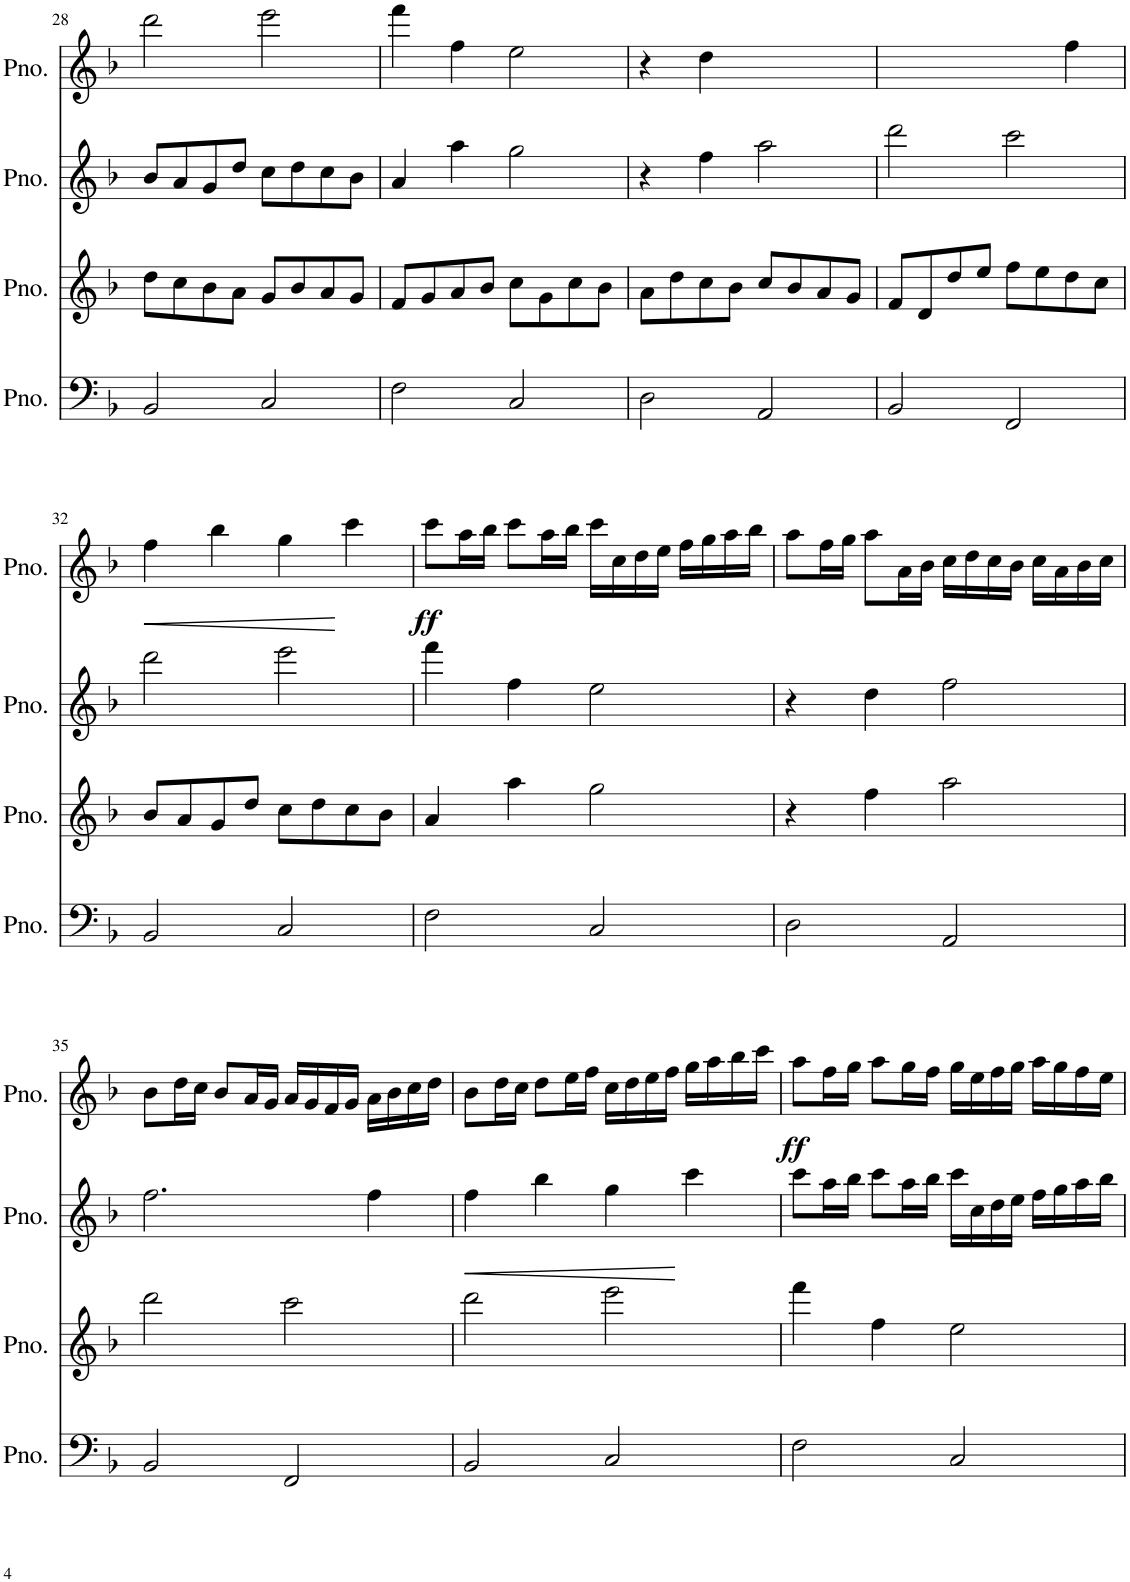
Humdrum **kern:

**kern	**kern	**kern	**dynam	**kern	**dynam
*part4	*part3	*part2	*part2	*part1	*part1
*staff4	*staff3	*staff2	*staff2	*staff1	*staff1
*I"Piano	*I"Piano	*I"Piano	*	*I"Piano	*
*I'Pno.	*I'Pno.	*I'Pno.	*	*I'Pno.	*
!!LO:PB:g=z
*clefF4	*clefG2	*clefG2	*	*clefG2	*
*k[b-]	*k[b-]	*k[b-]	*	*k[b-]	*
*M4/4	*M4/4	*M4/4	*	*M4/4	*
*met(c)	*met(c)	*met(c)	*	*met(c)	*
=28	=28	=28	=28	=28	=28
2BB-/	8dd\L	8b-/L	.	2ddd\	.
.	8cc\	8a/	.	.	.
.	8b-\	8g/	.	.	.
.	8a\J	8dd/J	.	.	.
2C/	8g/L	8cc\L	.	2eee\	.
.	8b-/	8dd\	.	.	.
.	8a/	8cc\	.	.	.
.	8g/J	8b-\J	.	.	.
=29	=29	=29	=29	=29	=29
2F\	8f/L	4a/	.	4fff\	.
.	8g/	.	.	.	.
.	8a/	4aa\	.	4ff\	.
.	8b-/J	.	.	.	.
2C/	8cc\L	2gg\	.	2ee\	.
.	8g\	.	.	.	.
.	8cc\	.	.	.	.
.	8b-\J	.	.	.	.
=30	=30	=30	=30	=30	=30
2D\	8a\L	4r	.	4r	.
.	8dd\	.	.	.	.
.	8cc\	4ff\	.	4dd\	.
.	8b-\J	.	.	.	.
2AA/	8cc/L	2aa\	.	2ryy	.
.	8b-/	.	.	.	.
.	8a/	.	.	.	.
.	8g/J	.	.	.	.
=31	=31	=31	=31	=31	=31
2BB-/	8f/L	2ddd\	.	2.ryy	.
.	8d/	.	.	.	.
.	8dd/	.	.	.	.
.	8ee/J	.	.	.	.
2FF/	8ff\L	2ccc\	.	.	.
.	8ee\	.	.	.	.
.	8dd\	.	.	4ff\	.
.	8cc\J	.	.	.	.
!!LO:LB:g=z
=32	=32	=32	=32	=32	=32
!	!	!	!	!	!LO:HP:b
2BB-/	8b-/L	2ddd\	.	4ff\	<
.	8a/	.	.	.	.
.	8g/	.	.	4bb-\	.
.	8dd/J	.	.	.	.
2C/	8cc\L	2eee\	.	4gg\	.
.	8dd\	.	.	.	.
.	8cc\	.	.	4ccc\	[
.	8b-\J	.	.	.	.
=33	=33	=33	=33	=33	=33
!	!	!	!	!	!LO:DY:b
2F\	4a/	4fff\	.	8ccc\L	ff
.	.	.	.	16aa\L	.
.	.	.	.	16bb-\JJ	.
.	4aa\	4ff\	.	8ccc\L	.
.	.	.	.	16aa\L	.
.	.	.	.	16bb-\JJ	.
2C/	2gg\	2ee\	.	16ccc\LL	.
.	.	.	.	16cc\	.
.	.	.	.	16dd\	.
.	.	.	.	16ee\JJ	.
.	.	.	.	16ff\LL	.
.	.	.	.	16gg\	.
.	.	.	.	16aa\	.
.	.	.	.	16bb-\JJ	.
=34	=34	=34	=34	=34	=34
2D\	4r	4r	.	8aa\L	.
.	.	.	.	16ff\L	.
.	.	.	.	16gg\JJ	.
.	4ff\	4dd\	.	8aa\L	.
.	.	.	.	16a\L	.
.	.	.	.	16b-\JJ	.
2AA/	2aa\	2ff\	.	16cc\LL	.
.	.	.	.	16dd\	.
.	.	.	.	16cc\	.
.	.	.	.	16b-\JJ	.
.	.	.	.	16cc\LL	.
.	.	.	.	16a\	.
.	.	.	.	16b-\	.
.	.	.	.	16cc\JJ	.
!!LO:LB:g=z
=35	=35	=35	=35	=35	=35
2BB-/	2ddd\	2.ff\	.	8b-\L	.
.	.	.	.	16dd\L	.
.	.	.	.	16cc\JJ	.
.	.	.	.	8b-/L	.
.	.	.	.	16a/L	.
.	.	.	.	16g/JJ	.
2FF/	2ccc\	.	.	16a/LL	.
.	.	.	.	16g/	.
.	.	.	.	16f/	.
.	.	.	.	16g/JJ	.
.	.	4ff\	.	16a\LL	.
.	.	.	.	16b-\	.
.	.	.	.	16cc\	.
.	.	.	.	16dd\JJ	.
=36	=36	=36	=36	=36	=36
!	!	!	!LO:HP:b	!	!
2BB-/	2ddd\	4ff\	<	8b-\L	.
.	.	.	.	16dd\L	.
.	.	.	.	16cc\JJ	.
.	.	4bb-\	.	8dd\L	.
.	.	.	.	16ee\L	.
.	.	.	.	16ff\JJ	.
2C/	2eee\	4gg\	.	16cc\LL	.
.	.	.	.	16dd\	.
.	.	.	.	16ee\	.
.	.	.	.	16ff\JJ	.
.	.	4ccc\	[	16gg\LL	.
.	.	.	.	16aa\	.
.	.	.	.	16bb-\	.
.	.	.	.	16ccc\JJ	.
=37	=37	=37	=37	=37	=37
!	!	!	!	!	!LO:DY:b
2F\	4fff\	8ccc\L	.	8aa\L	ff
.	.	16aa\L	.	16ff\L	.
.	.	16bb-\JJ	.	16gg\JJ	.
.	4ff\	8ccc\L	.	8aa\L	.
.	.	16aa\L	.	16gg\L	.
.	.	16bb-\JJ	.	16ff\JJ	.
2C/	2ee\	16ccc\LL	.	16gg\LL	.
.	.	16cc\	.	16ee\	.
.	.	16dd\	.	16ff\	.
.	.	16ee\JJ	.	16gg\JJ	.
.	.	16ff\LL	.	16aa\LL	.
.	.	16gg\	.	16gg\	.
.	.	16aa\	.	16ff\	.
.	.	16bb-\JJ	.	16ee\JJ	.
=	=	=	=	=	=
*-	*-	*-	*-	*-	*-
